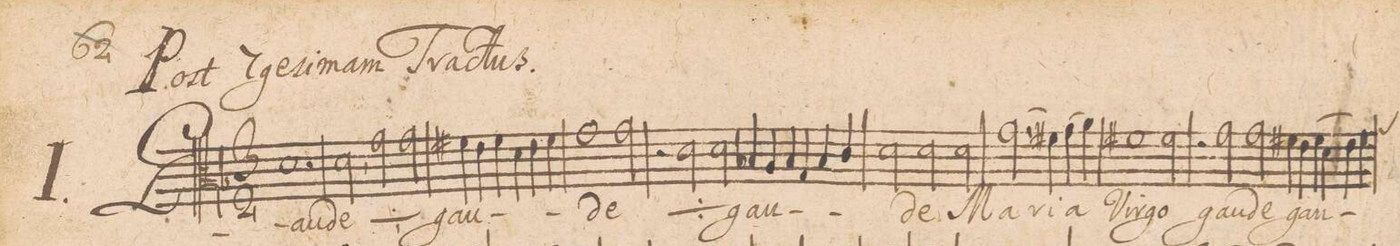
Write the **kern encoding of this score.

**kern	**text
*I"ALTVS.	*
*clefC3	*
*k[b-]	*
*M3/2	*
1.d	Gau-
=2-	=2-
2d,\	-de
*	*ij
2g\	Gau-
2g\	de
*	*Xij
=3-	=3-
4f#X\	gau-
4e\	.
4f#\	.
4d\	.
4e\	.
4f#\	.
=4-	=4-
1g	.
2g\	-de
=5-	=5-
2r	.
*	*ij
2d\	gau-
2d\	-de
*	*Xij
=6-	=6-
4B-X/	gau-
4A/	.
4B-/	.
4G/	.
4B-/	.
4c/	.
=7-	=7-
2d\	.
2d\	-de
2d\	Ma-
=8-	=8-
(>2.g\	-ri-
4f#X\)	.
(>4g\	-a
4a\)	.
=9-	=9-
1f#X	Vir-
2f#\	-go
=10-	=10-
2r	.
2g\	gau-
2g\	-de
=11-	=11-
(>4f#X\	gau-
4e\	.
4f#\	.
4d\	.
4e\	.
4f#\)	.
*custos:g	*
=12-	=12-
*-	*-
